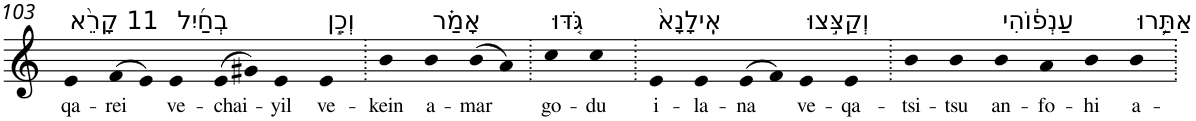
**kern	**text
*part1	*part1
*staff1	*staff1
*I"Piano	*
*I'Pno	*
!!LO:PB:g=z
*clefG2	*
*k[]	*
=103	=103
!LO:TX:a:t=11 קָרֵ֨א	!
!	!LO:LY:b
4e	qa-
!	!LO:LY:b
(>8f	-rei
8e)	.
!LO:TX:a:t=בְחַ֜יִל	!
!	!LO:LY:b
4e	ve-
!	!LO:LY:b
(>8e	-chai-
8g#X)	.
!	!LO:LY:b
4e	-yil
!LO:TX:a:t=וְכֵ֣ן	!
!	!LO:LY:b
4e	ve-
=104.	=104.
!	!LO:LY:b
4b	-kein
!LO:TX:a:t=אָמַ֗ר	!
!	!LO:LY:b
4b	a-
!	!LO:LY:b
(>8b	-mar
8a)	.
=105.	=105.
!LO:TX:a:t=גֹּ֤דּוּ	!
!	!LO:LY:b
4cc	go-
!	!LO:LY:b
4cc	-du
=106.	=106.
!LO:TX:a:t=אִֽילָנָא֙	!
!	!LO:LY:b
4e	i-
!	!LO:LY:b
4e	-la-
!	!LO:LY:b
(>8e	-na
8f)	.
!LO:TX:a:t=וְקַצִּ֣צוּ	!
!	!LO:LY:b
4e	ve-
!	!LO:LY:b
4e	-qa-
=107.	=107.
!	!LO:LY:b
4b	-tsi-
!	!LO:LY:b
4b	-tsu
!LO:TX:a:t=עַנְפ֔וֹהִי	!
!	!LO:LY:b
4b	an-
!	!LO:LY:b
4a	-fo-
!	!LO:LY:b
4b	-hi
!LO:TX:a:t=אַתַּ֥רוּ	!
!	!LO:LY:b
4b	a-
=.	=.
*-	*-
